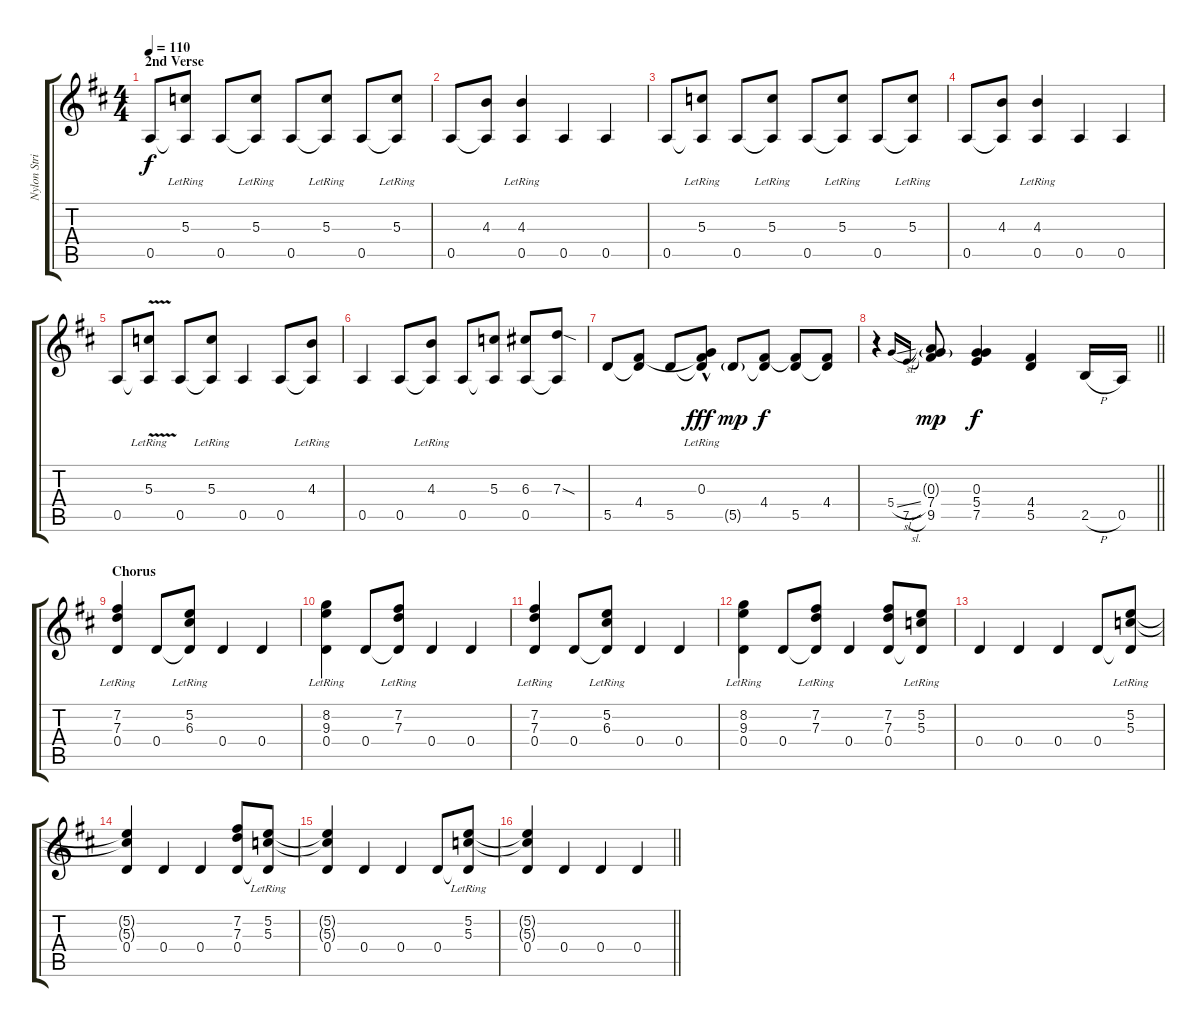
\track ("Nylon Stringed Acoustic" "Nylon Stri") {instrument acousticguitarnylon}
\staff {score tabs}
\tuning (E4 B3 G3 D3 A2 E2) {hide}
\ts (4 4)
\section ("" "2nd Verse")
\tempo 110
\clef g2
\ks d
0.5.8{dy f} (5.3{lr} 0.5{t}).8 0.5.8 (5.3{lr} 0.5{t}).8 0.5.8 (5.3{lr} 0.5{t}).8 0.5.8 (5.3{lr} 0.5{t}).8 |
0.5.8 (4.3 0.5{t}).8 (4.3{lr} 0.5).4 0.5.4 0.5.4 |
0.5.8 (5.3{lr} 0.5{t}).8 0.5.8 (5.3{lr} 0.5{t}).8 0.5.8 (5.3{lr} 0.5{t}).8 0.5.8 (5.3{lr} 0.5{t}).8 |
0.5.8 (4.3 0.5{t}).8 (4.3{lr} 0.5).4 0.5.4 0.5.4 |
0.5.8 (5.3{v lr} 0.5{t}).8 0.5.8 (5.3{lr} 0.5{t}).8 0.5.4 0.5.8 (4.3{lr} 0.5{t}).8 |
0.5.4 0.5.8 (4.3{lr} 0.5{t}).8 0.5.8 (5.3 0.5{t}).8 (6.3 0.5).8 (7.3{sod} 0.5{t}).8 |
5.5.8 (4.4 5.5{t}).8 5.5.8 (0.3{hac lr} 4.4{t} 5.5{t}).8{dy fff} 5.5{g}.8{dy mp} (4.4 5.5{t}).8{dy f} (4.4{t} 5.5).8 (4.4 5.5{t}).8 |
\barLineRight lightlight
r.4 5.4{sl}.16{gr onbeat} 7.5{sl}.16{gr onbeat} (0.3{g} 7.4 9.5).8{dy mp} (0.3 5.4 7.5).4{dy f} (4.4 5.5).4 2.5{h}.16 0.5.16 |
\section ("" "Chorus")
(7.2{lr} 7.3{lr} 0.4).4 0.4.8 (5.2{lr} 6.3{lr} 0.4{t}).8 0.4.4 0.4.4 |
(8.2{lr} 9.3{lr} 0.4).4 0.4.8 (7.2{lr} 7.3{lr} 0.4{t}).8 0.4.4 0.4.4 |
(7.2{lr} 7.3{lr} 0.4).4 0.4.8 (5.2{lr} 6.3{lr} 0.4{t}).8 0.4.4 0.4.4 |
(8.2{lr} 9.3{lr} 0.4).4 0.4.8 (7.2{lr} 7.3{lr} 0.4{t}).8 0.4.4 (7.2 7.3 0.4).8 (5.2{lr} 5.3{lr} 0.4{t}).8 |
0.4.4 0.4.4 0.4.4 0.4.8 (5.2{lr} 5.3{lr} 0.4{t}).8 |
(5.2{t} 5.3{t} 0.4).4 0.4.4 0.4.4 (7.2 7.3 0.4).8 (5.2{lr} 5.3{lr} 0.4{t}).8 |
(5.2{t} 5.3{t} 0.4).4 0.4.4 0.4.4 0.4.8 (5.2{lr} 5.3{lr} 0.4{t}).8 |
\barLineRight lightlight
(5.2{t} 5.3{t} 0.4).4 0.4.4 0.4.4 0.4.4
